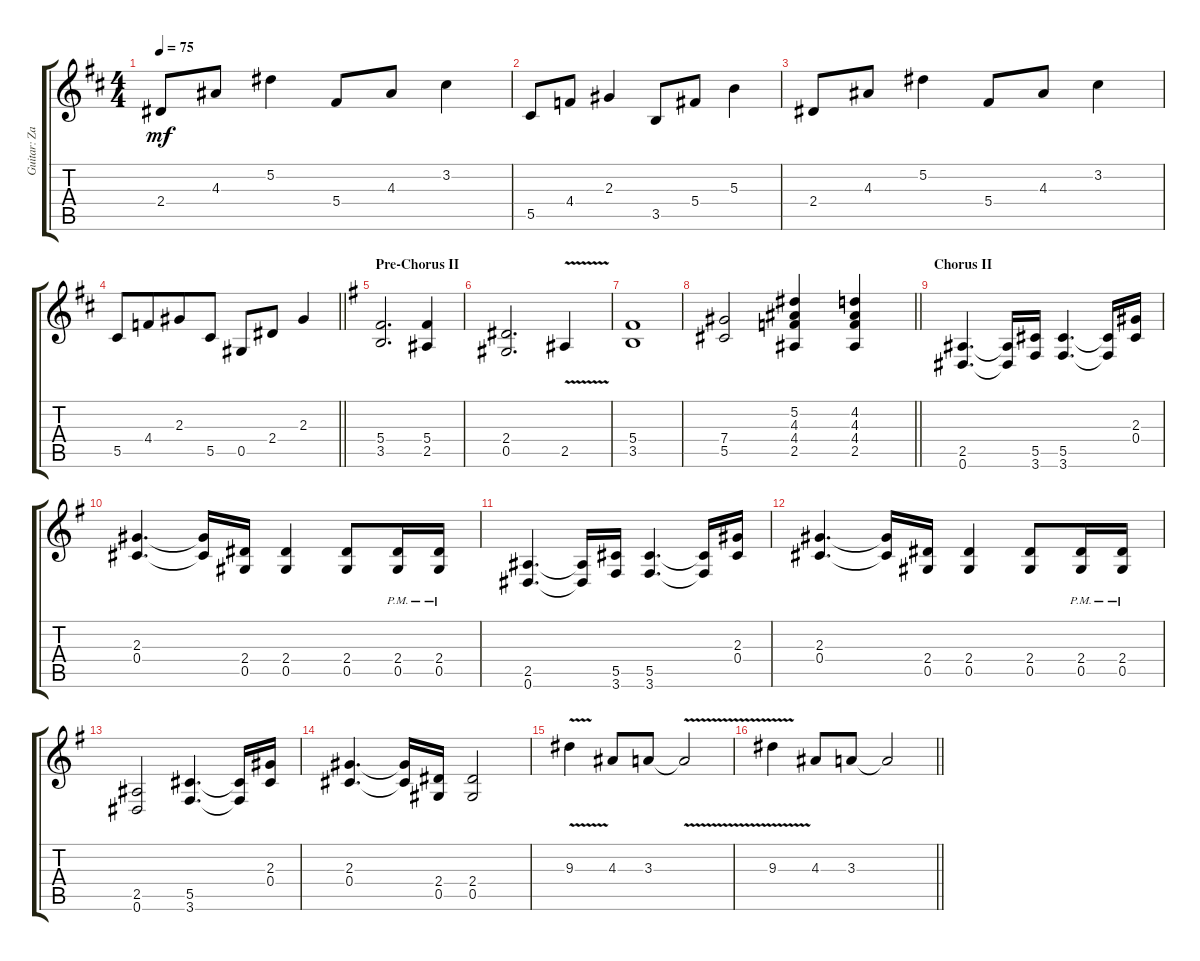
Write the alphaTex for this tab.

\track ("Guitar: Zakk" "Guitar: Za") {instrument overdrivenguitar}
\staff {score tabs}
\tuning (Eb4 Bb3 Gb3 Db3 Ab2 Eb2) {hide}
\ts (4 4)
\tempo 75
\clef g2
\ks d
2.4.8{dy mf} 4.3.8 5.2.4 5.4.8 4.3.8 3.2.4 |
5.5.8 4.4.8 2.3.4 3.5.8 5.4.8 5.3.4 |
2.4.8 4.3.8 5.2.4 5.4.8 4.3.8 3.2.4 |
\barLineRight lightlight
5.5.8 4.4.8{beam merge} 2.3.8 5.5.8 0.5.8 2.4.8 2.3.4 |
\section ("" "Pre-Chorus II")
\ks g
(5.4 3.5).2{d} (5.4 2.5).4 |
(2.4 0.5).2{d} 2.5{v}.4 |
(5.4 3.5).1 |
\barLineRight lightlight
(7.4 5.5).2 (5.2 4.3 4.4 2.5).4 (4.2 4.3 4.4 2.5).4 |
\section ("" "Chorus II")
(2.5 0.6).4{d} (2.5{t} 0.6{t}).16 (5.5 3.6).16 (5.5 3.6).4{d} (5.5{t} 3.6{t}).16 (2.3 0.4).16 |
(2.3 0.4).4{d} (2.3{t} 0.4{t}).16 (2.4 0.5).16 (2.4 0.5).4 (2.4 0.5).8 (2.4{pm} 0.5{pm}).16 (2.4{pm} 0.5{pm}).16 |
(2.5 0.6).4{d} (2.5{t} 0.6{t}).16 (5.5 3.6).16 (5.5 3.6).4{d} (5.5{t} 3.6{t}).16 (2.3 0.4).16 |
(2.3 0.4).4{d} (2.3{t} 0.4{t}).16 (2.4 0.5).16 (2.4 0.5).4 (2.4 0.5).8 (2.4{pm} 0.5{pm}).16 (2.4{pm} 0.5{pm}).16 |
(2.5 0.6).2 (5.5 3.6).4{d} (5.5{t} 3.6{t}).16 (2.3 0.4).16 |
(2.3 0.4).4{d} (2.3{t} 0.4{t}).16 (2.4 0.5).16 (2.4 0.5).2 |
9.3{v}.4 4.3.8 3.3.8 3.3{v t}.2 |
\barLineRight lightlight
9.3{v}.4 4.3.8 3.3.8 3.3{t}.2
